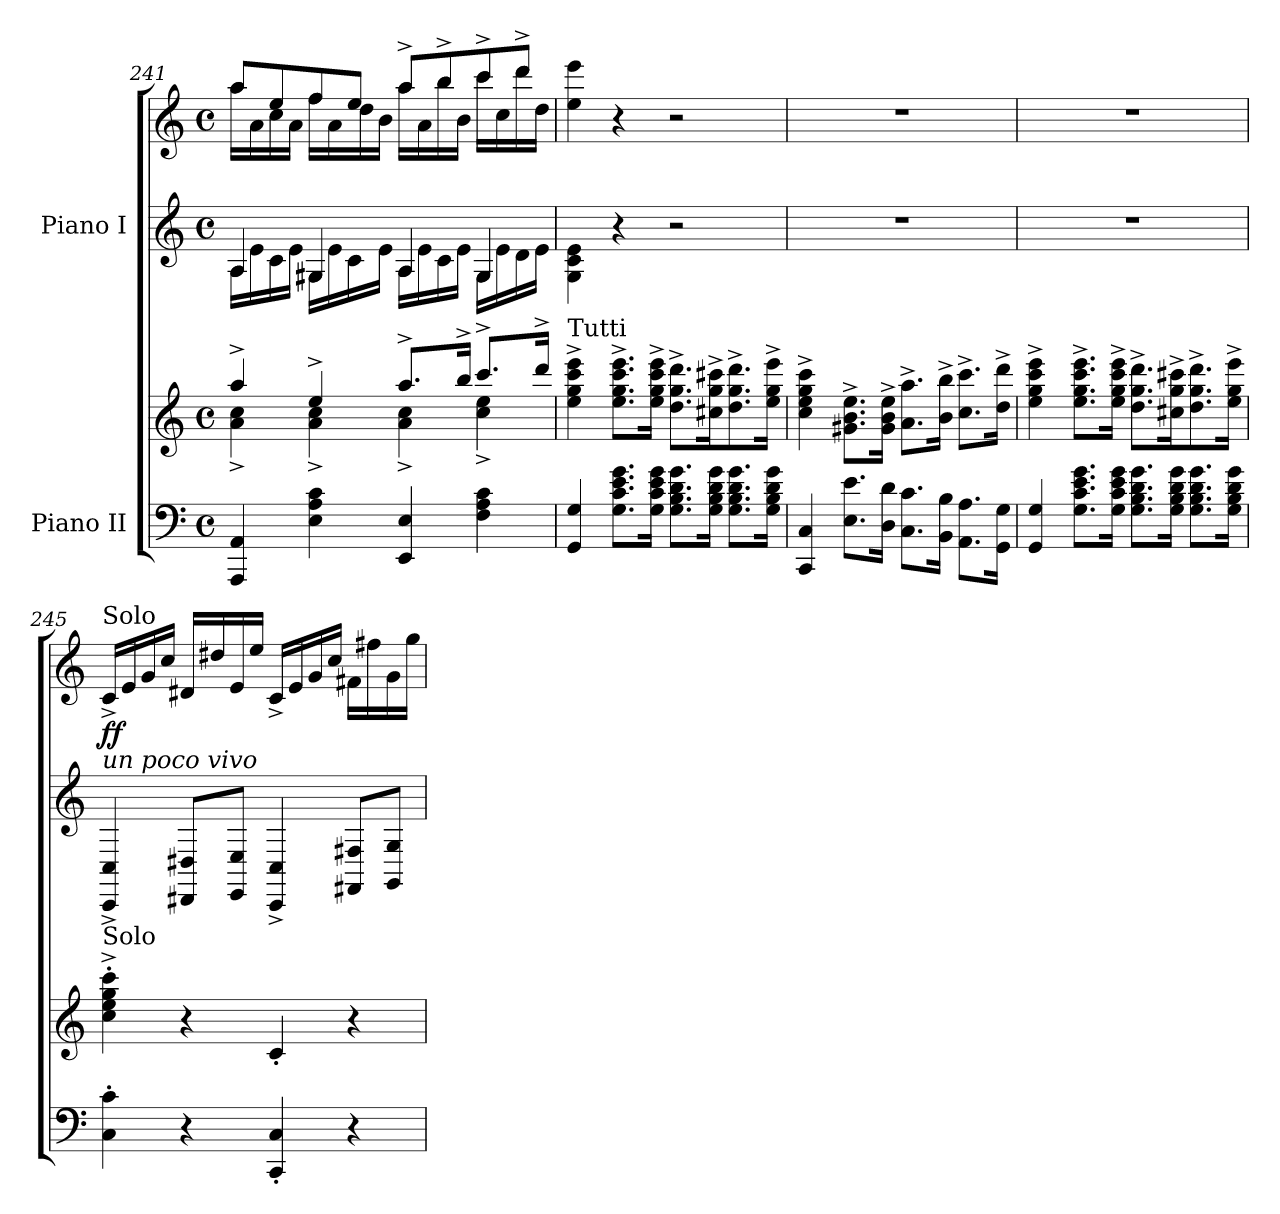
**kern	**kern	**kern	**kern	**dynam
*part2	*part2	*part1	*part1	*part1
*staff4	*staff3	*staff2	*staff1	*staff1/2
*I"Piano II	*	*I"Piano I	*	*
*clefF4	*clefG2	*clefG2	*clefG2	*
*k[]	*k[]	*k[]	*k[]	*
*M4/4	*M4/4	*M4/4	*M4/4	*
*met(c)	*met(c)	*met(c)	*met(c)	*
=241	=241	=241	=241	=241
*	*^	*^	*^	*
4AAA/ 4AA/	4aa^/	4a\^ 4cc\^	4A/	16A\LL	8aa/L	16aa\LL	.
.	.	.	.	16e\	.	16a\	.
.	.	.	.	16c\	8ee/	16cc\	.
.	.	.	.	16e\JJ	.	16a\JJ	.
4E\ 4A\ 4c\	4ee^/	4a\^ 4cc\^	4G#X/	16G#\LL	8ff/	16ff\LL	.
.	.	.	.	16e\	.	16a\	.
.	.	.	.	16c\	8ee/J	16dd\	.
.	.	.	.	16e\JJ	.	16b\JJ	.
4EE/ 4E/	8.aa^/L	4a\^ 4cc\^	4A/	16A\LL	8aa^/L	16aa\LL	.
.	.	.	.	16e\	.	16a\	.
.	.	.	.	16c\	8bb^/	16bb\	.
.	16bb^/Jk	.	.	16e\JJ	.	16b\JJ	.
4F\ 4A\ 4c\	8.ccc^/L	4cc\^ 4ee\^	4G#/	16G#\LL	8ccc^/	16ccc\LL	.
.	.	.	.	16e\	.	16cc\	.
.	.	.	.	16d\	8ddd^/J	16ddd\	.
.	16ddd^/Jk	.	.	16e\JJ	.	16dd\JJ	.
*	*v	*v	*	*	*	*	*
!!LO:LB:g=z
=242	=242	=242	=242	=242	=242	=242
!	!	!	!	!LO:TX:a:t=Tutti	!	!
!	!LO:TX:a:t=Tutti	!	!	!	!	!
*	*	*v	*v	*	*	*
*	*	*	*v	*v	*
4GG/ 4G/	4ee\^ 4gg\^ 4ccc\^ 4eee\^	4G\ 4c\ 4e\	4ee\ 4eee\	.
8.G\ 8.c\ 8.e\ 8.g\L	8.ee\^ 8.gg\^ 8.ccc\^ 8.eee\^L	4r	4r	.
16G\ 16c\ 16e\ 16g\Jk	16ee\^ 16gg\^ 16ccc\^ 16eee\^Jk	.	.	.
8.G\ 8.B\ 8.d\ 8.g\L	8.dd\^ 8.gg\^ 8.ddd\^L	2r	2r	.
16G\ 16B\ 16d\ 16g\Jk	16cc#X\^ 16gg\^ 16ccc#X\^K	.	.	.
8.G\ 8.B\ 8.d\ 8.g\L	8.dd\^ 8.gg\^ 8.ddd\^	.	.	.
16G\ 16B\ 16d\ 16g\Jk	16ee\^ 16gg\^ 16eee\^Jk	.	.	.
=243	=243	=243	=243	=243
4CC/ 4C/	4cc\^ 4ee\^ 4gg\^ 4ccc\^	1r	1r	.
8.E\ 8.e\L	8.g#X\^ 8.b\^ 8.ee\^L	.	.	.
16D\ 16d\Jk	16g#\^ 16b\^ 16ee\^Jk	.	.	.
8.C\ 8.c\L	8.a\^ 8.aa\^L	.	.	.
16BB\ 16B\Jk	16b\^ 16bb\^Jk	.	.	.
8.AA\ 8.A\L	8.cc\^ 8.ccc\^L	.	.	.
16GG\ 16G\Jk	16dd\^ 16ddd\^Jk	.	.	.
=244	=244	=244	=244	=244
4GG/ 4G/	4ee\^ 4gg\^ 4ccc\^ 4eee\^	1r	1r	.
8.G\ 8.c\ 8.e\ 8.g\L	8.ee\^ 8.gg\^ 8.ccc\^ 8.eee\^L	.	.	.
16G\ 16c\ 16e\ 16g\Jk	16ee\^ 16gg\^ 16ccc\^ 16eee\^Jk	.	.	.
8.G\ 8.B\ 8.d\ 8.g\L	8.dd\^ 8.gg\^ 8.ddd\^L	.	.	.
16G\ 16B\ 16d\ 16g\Jk	16cc#X\^ 16gg\^ 16ccc#X\^K	.	.	.
8.G\ 8.B\ 8.d\ 8.g\L	8.dd\^ 8.gg\^ 8.ddd\^	.	.	.
16G\ 16B\ 16d\ 16g\Jk	16ee\^ 16gg\^ 16eee\^Jk	.	.	.
!!LO:PB:g=z
=245	=245	=245	=245	=245
*	*	*	*MM136	*
!	!	!	!LO:TX:b:i:t=un poco vivo	!
!	!	!	!LO:TX:a:t=Solo	!
!	!LO:TX:a:t=Solo	!	!	!
!	!	!	!	!LO:DY:b
4C\' 4c\'	4cc\'^ 4ee\'^ 4gg\'^ 4ccc\'^	4CC/^ 4C/^	16c^/LL	ff
.	.	.	16e/	.
.	.	.	16g/	.
.	.	.	16cc/JJ	.
4r	4r	8DD#X/ 8D#X/L	16d#X/LL	.
.	.	.	16dd#X/	.
.	.	8EE/ 8E/J	16e/	.
.	.	.	16ee/JJ	.
4CC/' 4C/'	4c'/	4CC/^ 4C/^	16c^/LL	.
.	.	.	16e/	.
.	.	.	16g/	.
.	.	.	16cc/JJ	.
4r	4r	8FF#X/ 8F#X/L	16f#X\LL	.
.	.	.	16ff#X\	.
.	.	8GG/ 8G/J	16g\	.
.	.	.	16gg\JJ	.
=	=	=	=	=
*-	*-	*-	*-	*-
